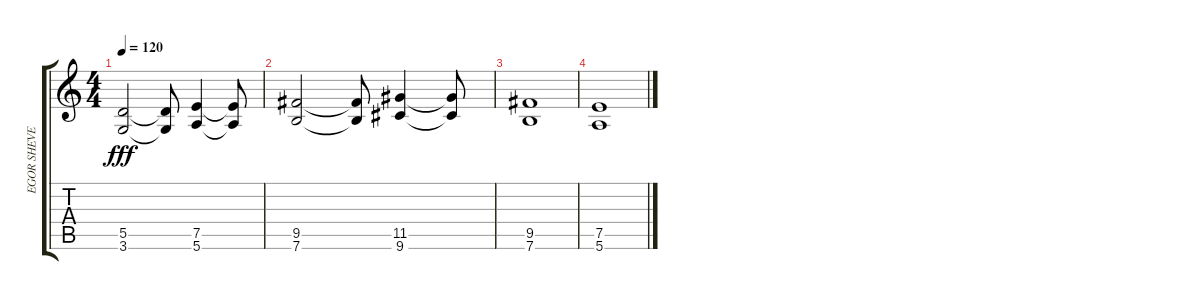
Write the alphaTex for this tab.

\track ("EGOR SHEVEREV" "EGOR SHEVE") {instrument acousticguitarsteel}
\staff {score tabs}
\tuning (E4 B3 G3 D3 A2 E2) {hide}
\ts (4 4)
\tempo 120
\clef g2
\ks c
(5.5 3.6).2{dy fff} (5.5{t} 3.6{t}).8 (7.5 5.6).4 (7.5{t} 5.6{t}).8 |
(9.5 7.6).2 (9.5{t} 7.6{t}).8 (11.5 9.6).4 (11.5{t} 9.6{t}).8 |
(9.5 7.6).1{instrument distortionguitar} |
(7.5 5.6).1
